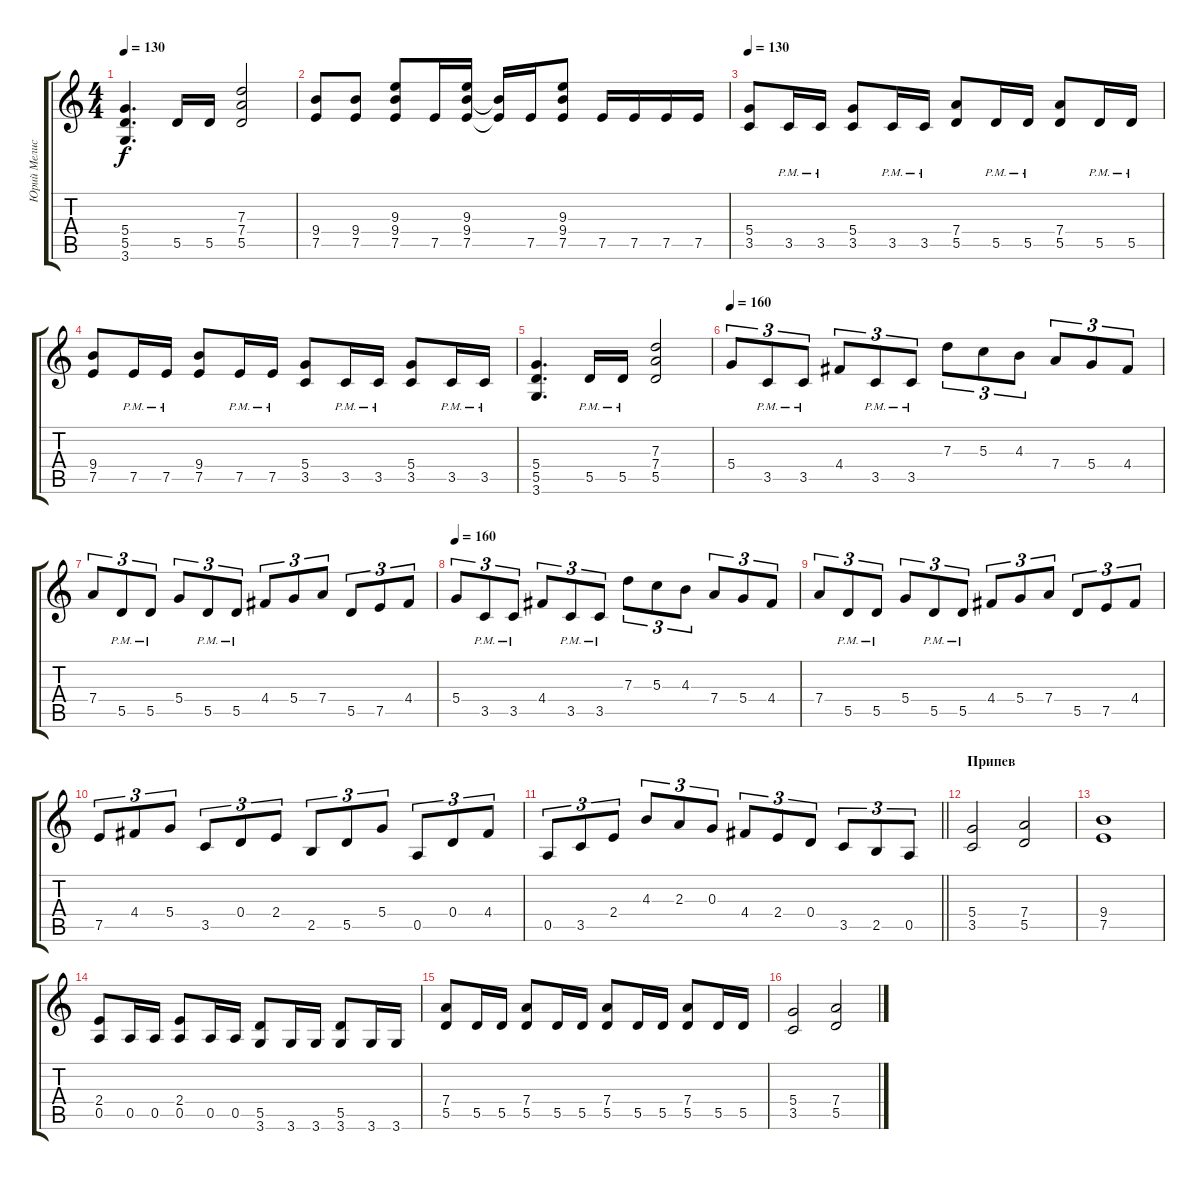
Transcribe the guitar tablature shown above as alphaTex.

\track ("Юрий Мелисов" "Юрий Мелис") {instrument distortionguitar}
\staff {score tabs}
\tuning (E4 B3 G3 D3 A2 E2) {hide}
\ts (4 4)
\tempo 130
\clef g2
\ks c
(5.4 5.5 3.6).4{d dy f} 5.5.16 5.5.16 (7.3 7.4 5.5).2 |
(9.4 7.5).8 (9.4 7.5).8 (9.3 9.4 7.5).8 7.5.16 (9.3 9.4 7.5).16 (9.4{t} 7.5{t}).16 7.5.16 (9.3 9.4 7.5).8 7.5.16 7.5.16 7.5.16 7.5.16 |
\tempo 130
(5.4 3.5).8 3.5{pm}.16 3.5{pm}.16 (5.4 3.5).8 3.5{pm}.16 3.5{pm}.16 (7.4 5.5).8 5.5{pm}.16 5.5{pm}.16 (7.4 5.5).8 5.5{pm}.16 5.5{pm}.16 |
(9.4 7.5).8 7.5{pm}.16 7.5{pm}.16 (9.4 7.5).8 7.5{pm}.16 7.5{pm}.16 (5.4 3.5).8 3.5{pm}.16 3.5{pm}.16 (5.4 3.5).8 3.5{pm}.16 3.5{pm}.16 |
(5.4 5.5 3.6).4{d} 5.5{pm}.16 5.5{pm}.16 (7.3 7.4 5.5).2 |
\tempo 160
5.4.8{tu (3 2)} 3.5{pm}.8{tu (3 2)} 3.5{pm}.8{tu (3 2)} 4.4.8{tu (3 2)} 3.5{pm}.8{tu (3 2)} 3.5{pm}.8{tu (3 2)} 7.3.8{tu (3 2)} 5.3.8{tu (3 2)} 4.3.8{tu (3 2)} 7.4.8{tu (3 2)} 5.4.8{tu (3 2)} 4.4.8{tu (3 2)} |
7.4.8{tu (3 2)} 5.5{pm}.8{tu (3 2)} 5.5{pm}.8{tu (3 2)} 5.4.8{tu (3 2)} 5.5{pm}.8{tu (3 2)} 5.5{pm}.8{tu (3 2)} 4.4.8{tu (3 2)} 5.4.8{tu (3 2)} 7.4.8{tu (3 2)} 5.5.8{tu (3 2)} 7.5.8{tu (3 2)} 4.4.8{tu (3 2)} |
\tempo 160
5.4.8{tu (3 2)} 3.5{pm}.8{tu (3 2)} 3.5{pm}.8{tu (3 2)} 4.4.8{tu (3 2)} 3.5{pm}.8{tu (3 2)} 3.5{pm}.8{tu (3 2)} 7.3.8{tu (3 2)} 5.3.8{tu (3 2)} 4.3.8{tu (3 2)} 7.4.8{tu (3 2)} 5.4.8{tu (3 2)} 4.4.8{tu (3 2)} |
7.4.8{tu (3 2)} 5.5{pm}.8{tu (3 2)} 5.5{pm}.8{tu (3 2)} 5.4.8{tu (3 2)} 5.5{pm}.8{tu (3 2)} 5.5{pm}.8{tu (3 2)} 4.4.8{tu (3 2)} 5.4.8{tu (3 2)} 7.4.8{tu (3 2)} 5.5.8{tu (3 2)} 7.5.8{tu (3 2)} 4.4.8{tu (3 2)} |
7.5.8{tu (3 2)} 4.4.8{tu (3 2)} 5.4.8{tu (3 2)} 3.5.8{tu (3 2)} 0.4.8{tu (3 2)} 2.4.8{tu (3 2)} 2.5.8{tu (3 2)} 5.5.8{tu (3 2)} 5.4.8{tu (3 2)} 0.5.8{tu (3 2)} 0.4.8{tu (3 2)} 4.4.8{tu (3 2)} |
\barLineRight lightlight
0.5.8{tu (3 2)} 3.5.8{tu (3 2)} 2.4.8{tu (3 2)} 4.3.8{tu (3 2)} 2.3.8{tu (3 2)} 0.3.8{tu (3 2)} 4.4.8{tu (3 2)} 2.4.8{tu (3 2)} 0.4.8{tu (3 2)} 3.5.8{tu (3 2)} 2.5.8{tu (3 2)} 0.5.8{tu (3 2)} |
\section ("" "Припев")
(5.4 3.5).2 (7.4 5.5).2 |
(9.4 7.5).1 |
(2.4 0.5).8 0.5.16 0.5.16 (2.4 0.5).8 0.5.16 0.5.16 (5.5 3.6).8 3.6.16 3.6.16 (5.5 3.6).8 3.6.16 3.6.16 |
(7.4 5.5).8 5.5.16 5.5.16 (7.4 5.5).8 5.5.16 5.5.16 (7.4 5.5).8 5.5.16 5.5.16 (7.4 5.5).8 5.5.16 5.5.16 |
(5.4 3.5).2 (7.4 5.5).2
